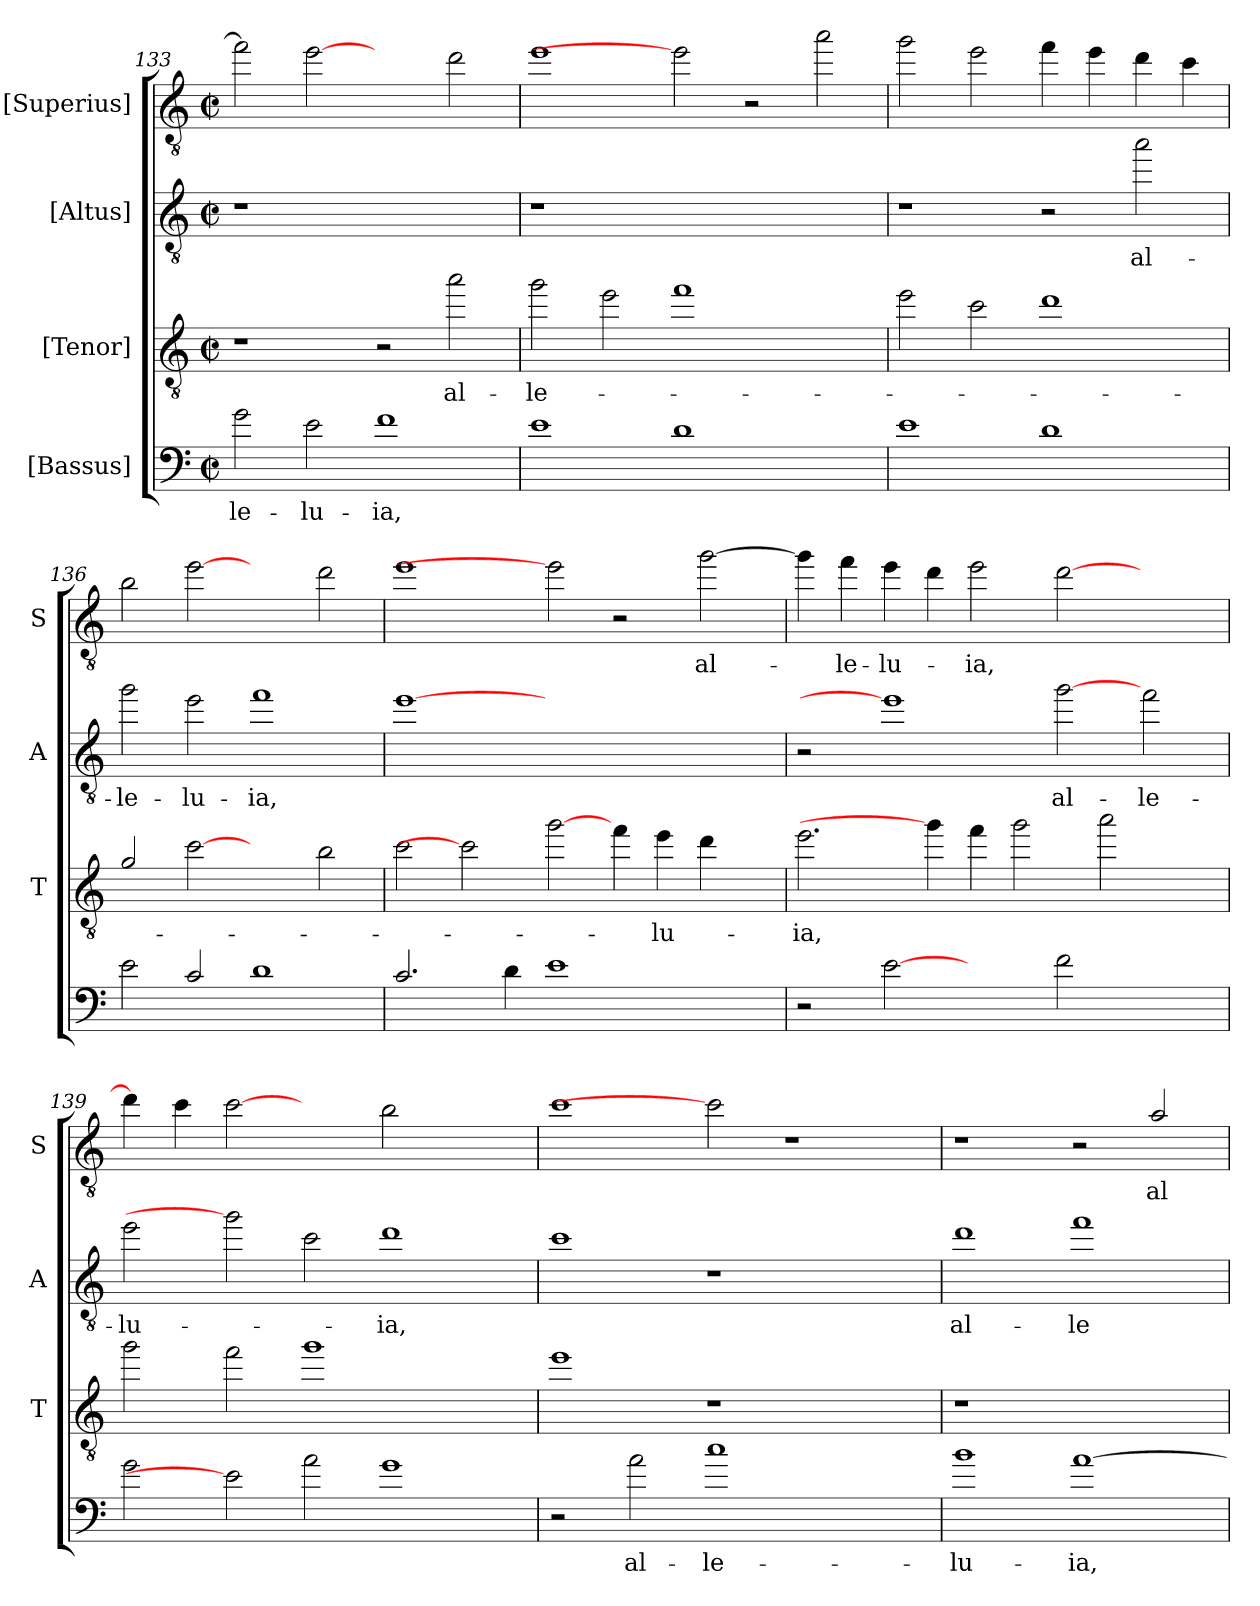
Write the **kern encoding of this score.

**kern	**text	**kern	**text	**kern	**text	**kern	**text
*part4	*part4	*part3	*part3	*part2	*part2	*part1	*part1
*staff4	*staff4	*staff3	*staff3	*staff2	*staff2	*staff1	*staff1
*I"[Bassus]	*	*I"[Tenor]	*	*I"[Altus]	*	*I"[Superius]	*
*	*	*I'T	*	*I'A	*	*I'S	*
*clefF4	*	*clefGv2	*	*clefGv2	*	*clefGv2	*
*ITrd7c12	*	*ITrd7c12	*	*ITrd7c12	*	*ITrd7c12	*
*k[]	*	*k[]	*	*k[]	*	*k[]	*
*C:	*	*C:	*	*C:	*	*C:	*
*M2/2	*	*M2/2	*	*M2/2	*	*M2/2	*
*met(c|)	*	*met(c|)	*	*met(c|)	*	*met(c|)	*
=133	=133	=133	=133	=133	=133	=133	=133
!	!LO:LY:b	!	!	!	!	!	!
2G\	-le-	1r	.	1r	.	2f\]	.
!	!LO:LY:b	!	!	!	!	!	!
2E\	-lu-	.	.	.	.	[2e	.
!	!LO:LY:b	!	!	!	!	!	!
1F	-ia,	2r	.	1ryy	.	2ryy	.
!	!	!	!LO:LY:b	!	!	!	!
.	.	2a\	al-	.	.	2d\	.
=134	=134	=134	=134	=134	=134	=134	=134
!	!	!	!LO:LY:b	!	!	!	!
1E	.	2g\	-le-	1r	.	1e	.
.	.	2e\	.	.	.	.	.
1D	.	1f	.	1.ryy	.	2e]	.
.	.	.	.	.	.	2r	.
2ryy	.	2ryy	.	.	.	2a\	.
!!LO:PB:g=z
=135	=135	=135	=135	=135	=135	=135	=135
1E	.	2e\	.	1r	.	2g\	.
.	.	2c\	.	.	.	2e\	.
1D	.	1d	.	2r	.	4f\	.
.	.	.	.	.	.	4e\	.
!	!	!	!	!	!LO:LY:b	!	!
.	.	.	.	2a\	al-	4d\	.
.	.	.	.	.	.	4c\	.
=136	=136	=136	=136	=136	=136	=136	=136
!	!	!	!	!	!LO:LY:b	!	!
2E\	.	2G/	.	2g\	-le-	2B\	.
!	!	!	!	!	!LO:LY:b	!	!
2C/	.	[2c	.	2e\	-lu-	[2e	.
!	!	!	!	!	!LO:LY:b	!	!
1D	.	2ryy	.	1f	-ia,	2ryy	.
.	.	2B\	.	.	.	2d\	.
=137	=137	=137	=137	=137	=137	=137	=137
2.C/	.	2c\	.	[1e	.	1e	.
.	.	2c]	.	.	.	.	.
4D\	.	.	.	.	.	.	.
1E	.	[2g\	.	1.ryy	.	2e]	.
.	.	4f\	.	.	.	2r	.
!	!	!	!LO:LY:b	!	!	!	!
.	.	4e\	-lu-	.	.	.	.
!	!	!	!	!	!	!	!LO:LY:b
2ryy	.	4d\	.	.	.	[2g\	al-
.	.	4ryy	.	.	.	.	.
=138	=138	=138	=138	=138	=138	=138	=138
!	!	!	!LO:LY:b	!	!	!	!
2r	.	2.e\	-ia,	2r	.	4g\]	.
!	!	!	!	!	!	!	!LO:LY:b
.	.	.	.	.	.	4f\	-le-
!	!	!	!	!	!	!	!LO:LY:b
[2E	.	.	.	1e]	.	4e\	-lu-
.	.	4g\]	.	.	.	4d\	.
!	!	!	!	!	!	!	!LO:LY:b
2ryy	.	4f\	.	.	.	2e\	-ia,
.	.	2g\	.	.	.	.	.
!	!	!	!	!	!LO:LY:b	!	!
2F\	.	.	.	[2g	al-	[2d\	.
.	.	2a\	.	.	.	.	.
!	!	!	!	!	!LO:LY:b	!	!
2ryy	.	.	.	2f\	-le-	2ryy	.
.	.	4ryy	.	.	.	.	.
=139	=139	=139	=139	=139	=139	=139	=139
!	!	!	!	!	!LO:LY:b	!	!
2G\	.	2g\	.	2e\	-lu-	4d\]	.
.	.	.	.	.	.	4c\	.
2E]	.	2f\	.	2g]	.	[2c	.
2A\	.	1g	.	2c\	.	2ryy	.
!	!	!	!	!	!LO:LY:b	!	!
1G	.	.	.	1d	-ia,	2B\	.
.	.	2ryy	.	.	.	2ryy	.
=140	=140	=140	=140	=140	=140	=140	=140
2r	.	1e	.	1c	.	1c	.
!	!LO:LY:b	!	!	!	!	!	!
2A\	al-	.	.	.	.	.	.
!	!LO:LY:b	!	!	!	!	!	!
1c	-le-	1r	.	1r	.	2c]	.
.	.	.	.	.	.	1r	.
2ryy	.	2ryy	.	2ryy	.	.	.
=141	=141	=141	=141	=141	=141	=141	=141
!	!LO:LY:b	!	!	!	!LO:LY:b	!	!
1B	-lu-	1r	.	1d	al-	1r	.
!	!LO:LY:b	!	!	!	!LO:LY:b	!	!
[1A	-ia,	1ryy	.	1f	-le-	2r	.
!	!	!	!	!	!	!	!LO:LY:b
.	.	.	.	.	.	2A/	al-
=	=	=	=	=	=	=	=
*-	*-	*-	*-	*-	*-	*-	*-
